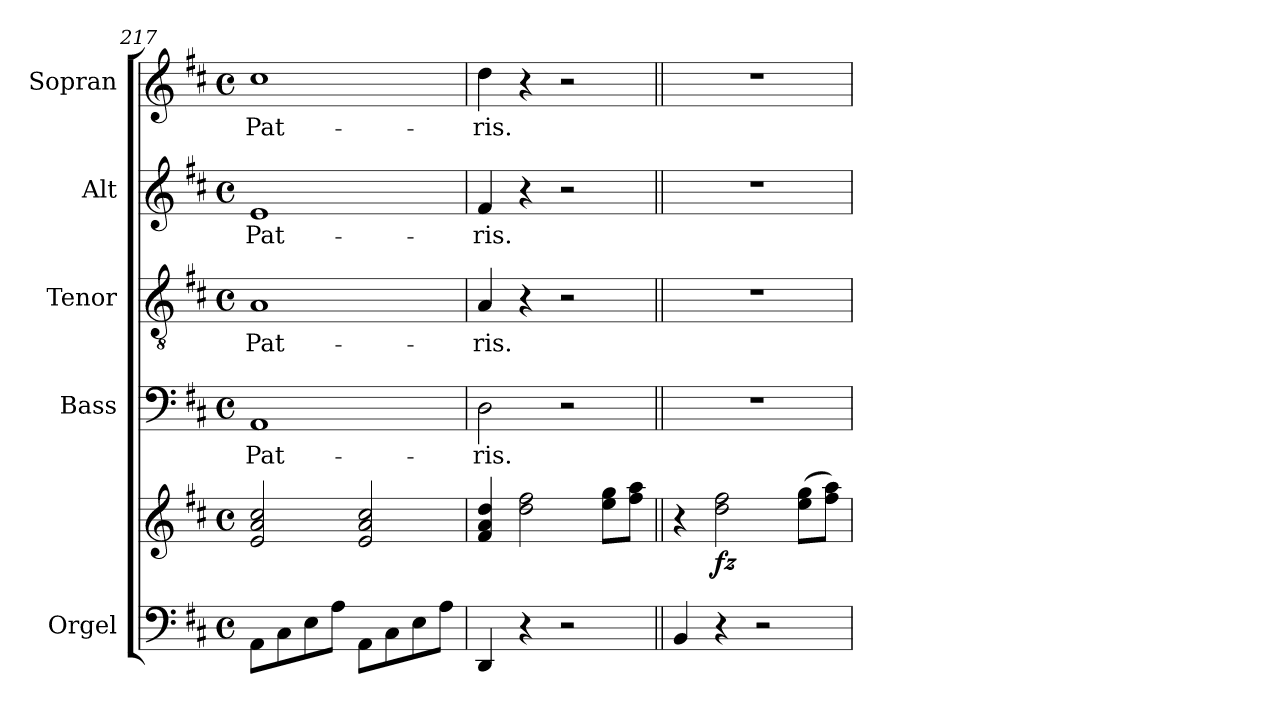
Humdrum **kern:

**kern	**kern	**dynam	**kern	**text	**kern	**text	**kern	**text	**kern	**text
*part5	*part5	*part5	*part4	*part4	*part3	*part3	*part2	*part2	*part1	*part1
*staff6	*staff5	*staff5/6	*staff4	*staff4	*staff3	*staff3	*staff2	*staff2	*staff1	*staff1
*I"Orgel	*	*	*I"Bass	*	*I"Tenor	*	*I"Alt	*	*I"Sopran	*
*I'Org.	*	*	*I'B.	*	*I'T.	*	*I'A.	*	*I'S.	*
*clefF4	*clefG2	*	*clefF4	*	*clefGv2	*	*clefG2	*	*clefG2	*
*k[f#c#]	*k[f#c#]	*	*k[f#c#]	*	*k[f#c#]	*	*k[f#c#]	*	*k[f#c#]	*
*D:	*D:	*	*D:	*	*D:	*	*D:	*	*D:	*
*M4/4	*M4/4	*	*M4/4	*	*M4/4	*	*M4/4	*	*M4/4	*
*met(c)	*met(c)	*	*met(c)	*	*met(c)	*	*met(c)	*	*met(c)	*
=217	=217	=217	=217	=217	=217	=217	=217	=217	=217	=217
!	!	!	!	!LO:LY:b	!	!LO:LY:b	!	!LO:LY:b	!	!LO:LY:b
8AA\L	2e/ 2a/ 2cc#/	.	1AA	Pat-	1A	Pat-	1e	Pat-	1cc#	Pat-
8C#\	.	.	.	.	.	.	.	.	.	.
8E\	.	.	.	.	.	.	.	.	.	.
8A\J	.	.	.	.	.	.	.	.	.	.
8AA\L	2e/ 2a/ 2cc#/	.	.	.	.	.	.	.	.	.
8C#\	.	.	.	.	.	.	.	.	.	.
8E\	.	.	.	.	.	.	.	.	.	.
8A\J	.	.	.	.	.	.	.	.	.	.
=218	=218	=218	=218	=218	=218	=218	=218	=218	=218	=218
!	!	!	!	!LO:LY:b	!	!LO:LY:b	!	!LO:LY:b	!	!LO:LY:b
4DD/	4f#/ 4a/ 4dd/	.	2D\	-ris.	4A/	-ris.	4f#/	-ris.	4dd\	-ris.
4r	2dd\ 2ff#\	.	.	.	4r	.	4r	.	4r	.
2r	.	.	2r	.	2r	.	2r	.	2r	.
.	8ee\ 8gg\L	.	.	.	.	.	.	.	.	.
.	8ff#\ 8aa\J	.	.	.	.	.	.	.	.	.
=219||	=219||	=219||	=219||	=219||	=219||	=219||	=219||	=219||	=219||	=219||
4BB/	4r	.	1r	.	1r	.	1r	.	1r	.
!	!	!LO:DY:b	!	!	!	!	!	!	!	!
4r	2dd\ 2ff#\	fz	.	.	.	.	.	.	.	.
2r	.	.	.	.	.	.	.	.	.	.
.	(>8ee\ 8gg\L	.	.	.	.	.	.	.	.	.
.	8ff#\ 8aa\J)	.	.	.	.	.	.	.	.	.
=	=	=	=	=	=	=	=	=	=	=
*-	*-	*-	*-	*-	*-	*-	*-	*-	*-	*-
